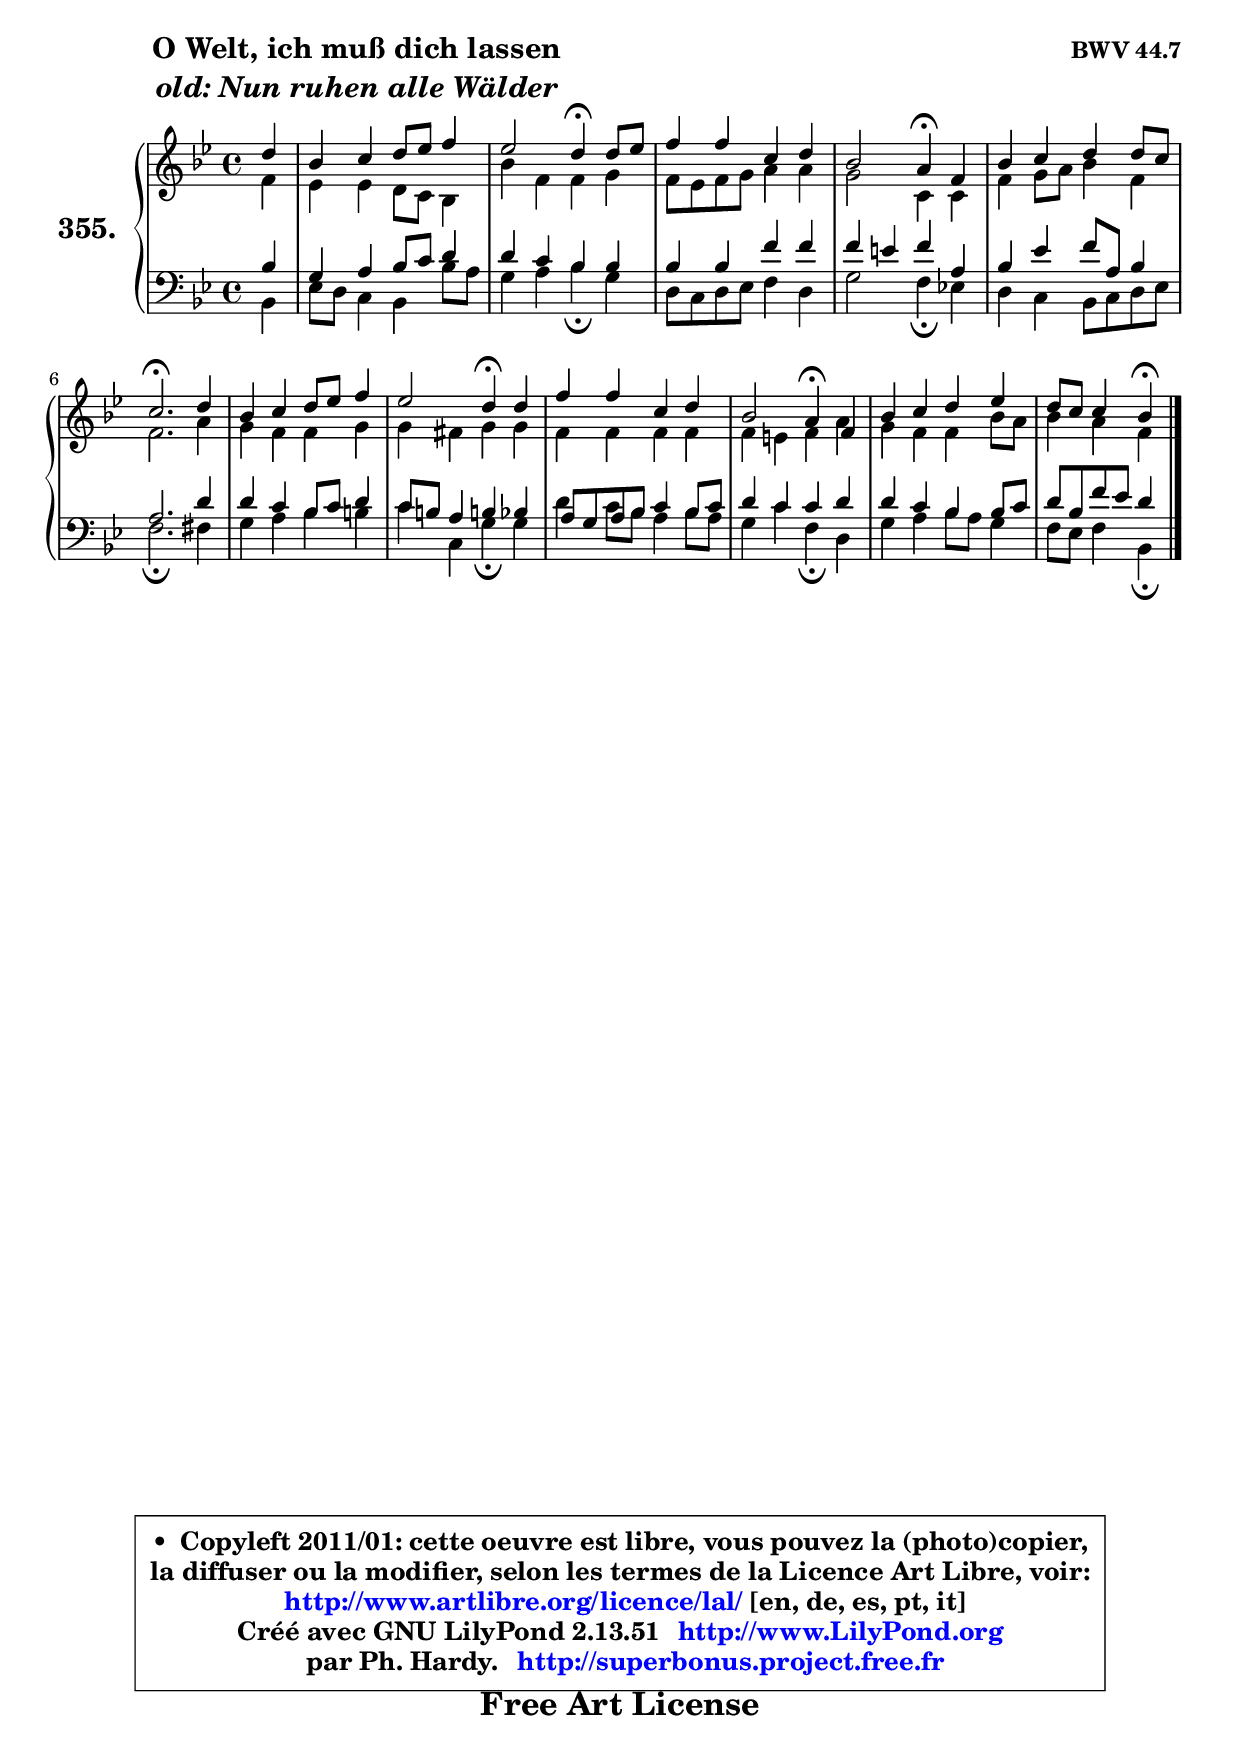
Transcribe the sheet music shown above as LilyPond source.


\version "2.13.51"

    \paper {
%	system-system-spacing #'padding = #0.1
%	score-system-spacing #'padding = #0.1
%	ragged-bottom = ##f
%	ragged-last-bottom = ##f
	}

    \header {
      opus = \markup { \bold "BWV 44.7" }
      piece = \markup { \hspace #9 \fontsize #2 \bold \column \center-align { \line { "O Welt, ich muß dich lassen" }
                     \line { \italic "old: Nun ruhen alle Wälder" }
                 } }
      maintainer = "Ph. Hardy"
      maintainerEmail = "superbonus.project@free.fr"
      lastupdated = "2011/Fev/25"
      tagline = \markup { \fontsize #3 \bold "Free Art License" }
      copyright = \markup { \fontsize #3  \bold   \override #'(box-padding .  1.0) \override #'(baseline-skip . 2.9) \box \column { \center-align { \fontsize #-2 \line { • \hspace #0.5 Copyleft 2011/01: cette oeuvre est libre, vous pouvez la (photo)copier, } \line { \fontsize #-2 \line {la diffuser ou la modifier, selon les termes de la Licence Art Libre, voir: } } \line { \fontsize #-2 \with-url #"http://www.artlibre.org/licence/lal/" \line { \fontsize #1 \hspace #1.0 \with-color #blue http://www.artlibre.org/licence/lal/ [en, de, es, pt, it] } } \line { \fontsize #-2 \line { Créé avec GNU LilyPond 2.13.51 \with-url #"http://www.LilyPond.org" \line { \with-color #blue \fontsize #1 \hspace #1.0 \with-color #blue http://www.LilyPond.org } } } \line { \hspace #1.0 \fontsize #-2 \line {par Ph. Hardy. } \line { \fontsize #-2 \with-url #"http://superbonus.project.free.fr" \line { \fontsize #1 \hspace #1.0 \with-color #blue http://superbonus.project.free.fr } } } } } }

	  }

  guidemidi = {
        r4 |
        R1 |
        r2 \tempo 4 = 30 r4 \tempo 4 = 78 r4 |
        R1 |
        r2 \tempo 4 = 30 r4 \tempo 4 = 78 r4 |
        R1 |
        \tempo 4 = 40 r2. \tempo 4 = 78 r4 |
        R1 |
        r2 \tempo 4 = 30 r4 \tempo 4 = 78 r4 |
        R1 |
        r2 \tempo 4 = 30 r4 \tempo 4 = 78 r4 |
        R1 |
        r2 \tempo 4 = 30 r4 
	}

  upper = {
	\time 4/4
	\key bes \major
	\clef treble
	\partial 4
	\voiceOne
	<< { 
	% SOPRANO
	\set Voice.midiInstrument = "acoustic grand"
	\relative c'' {
        d4 |
        bes4 c d8 es f4 |
        es2 d4\fermata d8 es |
        f4 f c d |
        bes2 a4\fermata f |
        bes4 c d d8 c |
        c2.\fermata d4 |
        bes4 c d8 es f4 |
        es2 d4\fermata d |
        f4 f c d |
        bes2 a4\fermata f |
        bes4 c d es |
        d8 c c4 bes\fermata
        \bar "|."
	} % fin de relative
	}

	\context Voice="1" { \voiceTwo 
	% ALTO
	\set Voice.midiInstrument = "acoustic grand"
	\relative c' {
        f4 |
        es4 es d8 c bes4 |
        bes'4 f f g |
        f8 es f g a4 a |
        g2 c,4 c |
        f4 g8 a bes4 f |
        f2. a4 |
        g4 f f g |
        g4 fis g g |
        f4 f f f |
        f4 e f a |
        g4 f f bes8 a |
        bes4 a f
        \bar "|."
	} % fin de relative
	\oneVoice
	} >>
	}

    lower = {
	\time 4/4
	\key bes \major
	\clef bass
	\partial 4
	\voiceOne
	<< { 
	% TENOR
	\set Voice.midiInstrument = "acoustic grand"
	\relative c' {
        bes4 |
        g4 a bes8 c d4 |
        d4 c bes bes |
        bes4 bes f' f |
        f4 e f a, |
        bes4 es f8 a, bes4 |
        a2. d4 |
        d4 c bes8 c d4 |
        c8 b a4 b! bes |
        a8 g a8 bes c4 bes8 c |
        d4 c c d |
        d4 c bes bes8 c |
        d8 bes f' es d4
        \bar "|."
	} % fin de relative
	}
	\context Voice="1" { \voiceTwo 
	% BASS
	\set Voice.midiInstrument = "acoustic grand"
	\relative c {
        bes4 |
        es8 d c4 bes bes'8 a |
        g4 a bes\fermata g |
        d8 c d es f4 d |
        g2 f4\fermata es! |
        d4 c bes8 c d es |
        f2.\fermata fis4 |
        g4 a bes b |
        c4 c, g'\fermata g |
        d'4 c8 bes a4 bes8 a |
        g4 c f,\fermata d |
        g4 a bes8 a g4 |
        f8 es f4 bes,4\fermata
        \bar "|."
	} % fin de relative
	\oneVoice
	} >>
	}


    \score { 

	\new PianoStaff <<
	\set PianoStaff.instrumentName = \markup { \bold \huge "355." }
	\new Staff = "upper" \upper
	\new Staff = "lower" \lower
	>>

    \layout {
%	ragged-last = ##f
	   }

         } % fin de score

  \score {
    \unfoldRepeats { << \guidemidi \upper \lower >> }
    \midi {
    \context {
     \Staff
      \remove "Staff_performer"
               }

     \context {
      \Voice
       \consists "Staff_performer"
                }

     \context { 
      \Score
      tempoWholesPerMinute = #(ly:make-moment 78 4)
		}
	    }
	}

